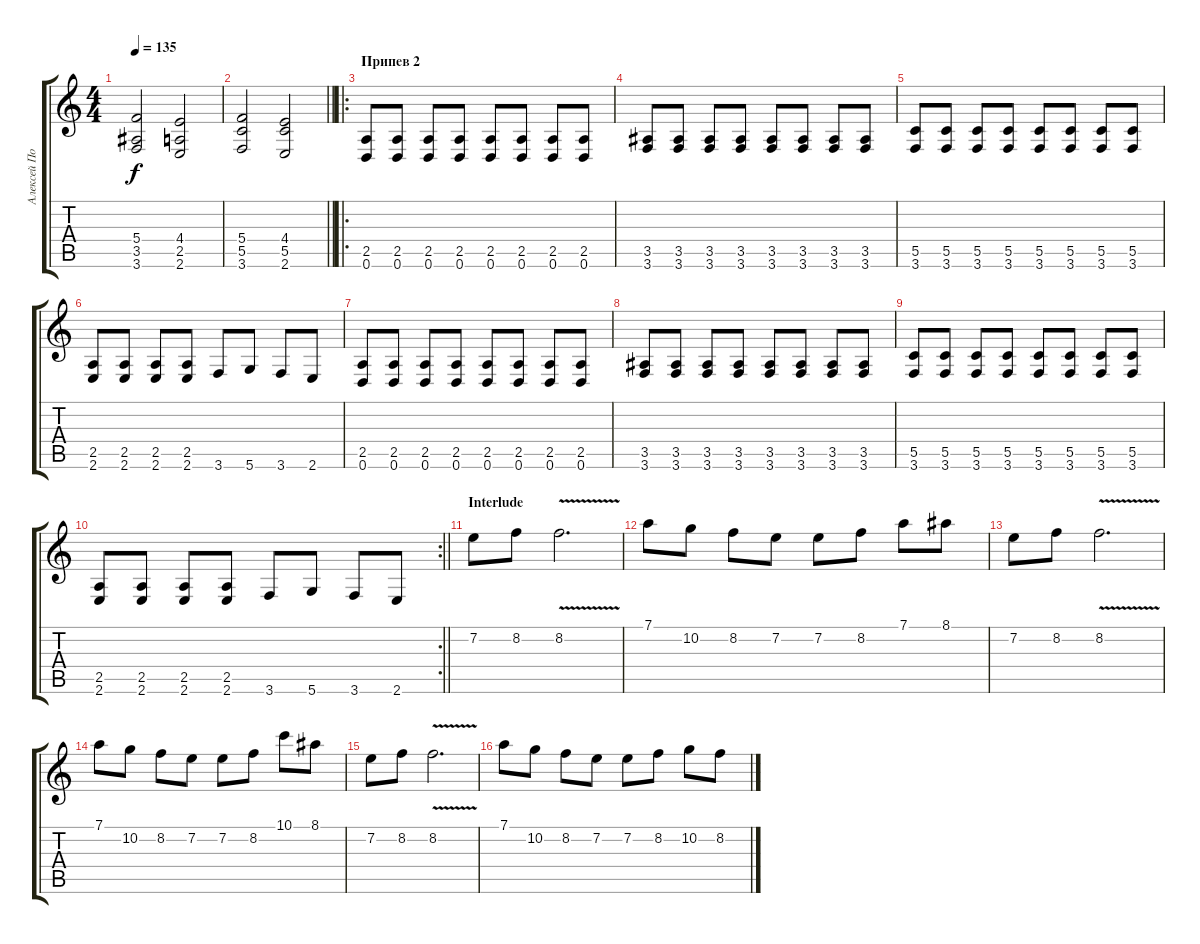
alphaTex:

\track ("Алексей Подгорный" "Алексей По") {instrument distortionguitar}
\staff {score tabs}
\tuning (D4 A3 F3 C3 G2 D2) {hide}
\ts (4 4)
\tempo 135
\clef g2
\ks c
(5.4 3.5 3.6).2{dy f} (4.4 2.5 2.6).2 |
\barLineRight lightlight
(5.4 5.5 3.6).2 (4.4 5.5 2.6).2 |
\ro
\section ("" "Припев 2")
(2.5 0.6).8 (2.5 0.6).8 (2.5 0.6).8 (2.5 0.6).8 (2.5 0.6).8 (2.5 0.6).8 (2.5 0.6).8 (2.5 0.6).8 |
(3.5 3.6).8 (3.5 3.6).8 (3.5 3.6).8 (3.5 3.6).8 (3.5 3.6).8 (3.5 3.6).8 (3.5 3.6).8 (3.5 3.6).8 |
(5.5 3.6).8 (5.5 3.6).8 (5.5 3.6).8 (5.5 3.6).8 (5.5 3.6).8 (5.5 3.6).8 (5.5 3.6).8 (5.5 3.6).8 |
(2.5 2.6).8 (2.5 2.6).8 (2.5 2.6).8 (2.5 2.6).8 3.6.8 5.6.8 3.6.8 2.6.8 |
(2.5 0.6).8 (2.5 0.6).8 (2.5 0.6).8 (2.5 0.6).8 (2.5 0.6).8 (2.5 0.6).8 (2.5 0.6).8 (2.5 0.6).8 |
(3.5 3.6).8 (3.5 3.6).8 (3.5 3.6).8 (3.5 3.6).8 (3.5 3.6).8 (3.5 3.6).8 (3.5 3.6).8 (3.5 3.6).8 |
(5.5 3.6).8 (5.5 3.6).8 (5.5 3.6).8 (5.5 3.6).8 (5.5 3.6).8 (5.5 3.6).8 (5.5 3.6).8 (5.5 3.6).8 |
\rc 2
\barLineRight lightlight
(2.5 2.6).8 (2.5 2.6).8 (2.5 2.6).8 (2.5 2.6).8 3.6.8 5.6.8 3.6.8 2.6.8 |
\section ("" "Interlude")
7.2.8 8.2.8 8.2{v}.2{d} |
7.1.8 10.2.8 8.2.8 7.2.8 7.2.8 8.2.8 7.1.8 8.1.8 |
7.2.8 8.2.8 8.2{v}.2{d} |
7.1.8 10.2.8 8.2.8 7.2.8 7.2.8 8.2.8 10.1.8 8.1.8 |
7.2.8 8.2.8 8.2{v}.2{d} |
7.1.8 10.2.8 8.2.8 7.2.8 7.2.8 8.2.8 10.2.8 8.2.8
